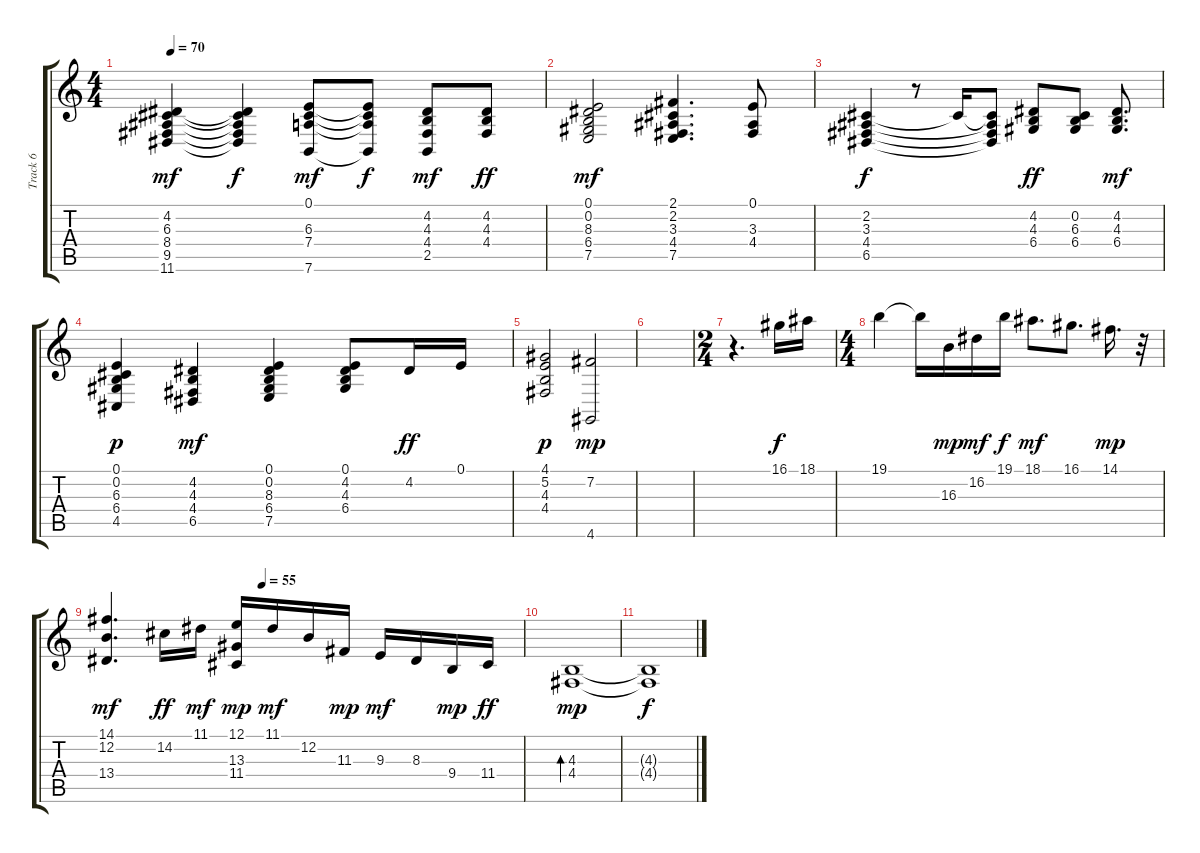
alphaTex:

\track ("Track 6" "Track 6") {instrument musicbox}
\staff {score tabs}
\tuning (E4 B3 G3 D3 A2 E2) {hide}
\ts (4 4)
\tempo 70
\clef g2
\ks c
(4.2 6.3 8.4 9.5 11.6).4{dy mf} (4.2{t} 6.3{t} 8.4{t} 9.5{t} 11.6{t}).4{dy f} (0.1 6.3 7.4 7.6).8{dy mf} (0.1{t} 6.3{t} 7.4{t} 7.6{t}).8{dy f} (4.2 4.3 4.4 2.5).8{dy mf} (4.2 4.3 4.4).8{dy ff} |
(0.1 0.2 8.3 6.4 7.5).2{dy mf} (2.1 2.2 3.3 4.4 7.5).4{d} (0.1 3.3 4.4).8 |
(2.2 3.3 4.4 6.5).4{dy f} r.8 2.2{t}.16 (2.2{t} 3.3{t} 4.4{t} 6.5{t}).8 (4.2 4.3 6.4).8{dy ff} (0.2 6.3 6.4).8 (4.2 4.3 6.4).8{d dy mf} |
(0.1 0.2 6.3 6.4 4.5).4{dy p} (4.2 4.3 4.4 6.5).4{dy mf} (0.1 0.2 8.3 6.4 7.5).4 (0.1 4.2 4.3 6.4).8 4.2.16{dy ff} 0.1.16 |
(4.1 5.2 4.3 4.4).2{dy p} (7.2 4.6).2{dy mp} |
|
\ts (2 4)
r.4{d instrument musicbox} 16.1.16{dy f} 18.1.16 |
\ts (4 4)
19.1.4 19.1{t}.16 16.3.16{dy mp} 16.2.16{dy mf} 19.1.16{dy f} 18.1.8{d dy mf} 16.1.8{d} 14.1.16{d dy mp} r.32 |
\tempo (55 0.375)
(14.1 12.2 13.4).4{d dy mf} 14.2.16{dy ff} 11.1.16{dy mf} (12.1 13.3 11.4).16{dy mp} 11.1.16{dy mf} 12.2.16 11.3.16{dy mp} 9.3.16{dy mf} 8.3.16 9.4.16{dy mp} 11.4.16{dy ff} |
(4.3 4.4).1{bd 240 dy mp instrument synthstrings1} |
(4.3{t} 4.4{t}).1{dy f}
